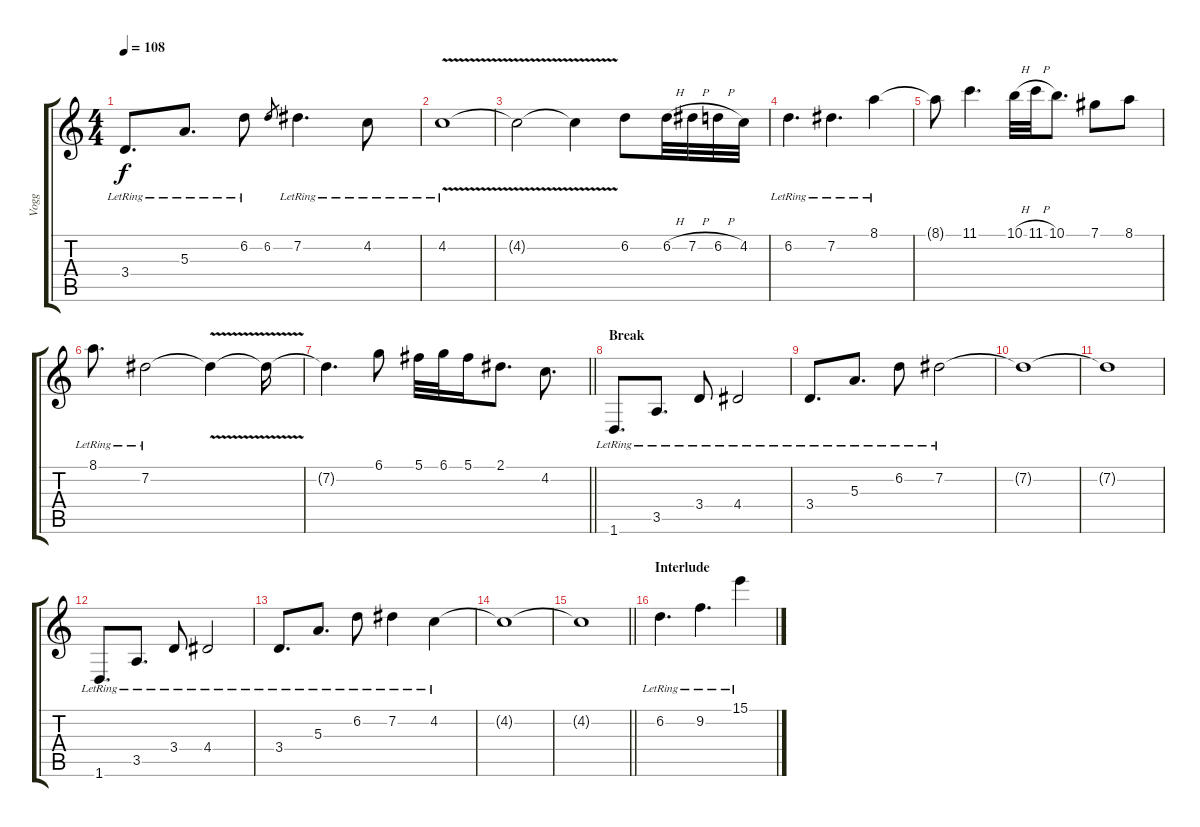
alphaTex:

\track ("Vogg" "Vogg") {instrument distortionguitar}
\staff {score tabs}
\tuning (Db4 Ab3 E3 B2 Gb2 Db2) {hide}
\ts (4 4)
\tempo 108
\clef g2
\ks c
3.4{lr}.8{d dy f} 5.3{lr}.8{d} 6.2{lr}.8 6.2.8{gr} 7.2{lr}.4{d} 4.2{lr}.8 |
4.2{v lr}.1 |
4.2{v t}.2 4.2{t}.4 6.2.8 6.2{h}.32 7.2{h}.32 6.2{h}.32 4.2.32 |
6.2{lr}.4{d} 7.2{lr}.4{d} 8.1{lr}.4 |
8.1{t}.8 11.1.4{d} 10.1{h}.32 11.1{h}.32 10.1.8{d} 7.1.8 8.1.8 |
8.1{lr}.8{d} 7.2{lr}.2 7.2{v t}.4 7.2{t}.16 |
\barLineRight lightlight
7.2{t}.4{d} 6.1.8 5.1.32 6.1.32 5.1.16 2.1.8{d} 4.2.8{d} |
\section ("" "Break")
1.6{lr}.8{d} 3.5{lr}.8{d} 3.4{lr}.8 4.4{lr}.2 |
3.4{lr}.8{d} 5.3{lr}.8{d} 6.2{lr}.8 7.2{lr}.2 |
7.2{t}.1 |
7.2{t}.1 |
1.6{lr}.8{d} 3.5{lr}.8{d} 3.4{lr}.8 4.4{lr}.2 |
3.4{lr}.8{d} 5.3{lr}.8{d} 6.2{lr}.8 7.2{lr}.4 4.2{lr}.4 |
4.2{t}.1 |
\barLineRight lightlight
4.2{t}.1 |
\section ("" "Interlude")
6.2{lr}.4{d} 9.2{lr}.4{d} 15.1{lr}.4
